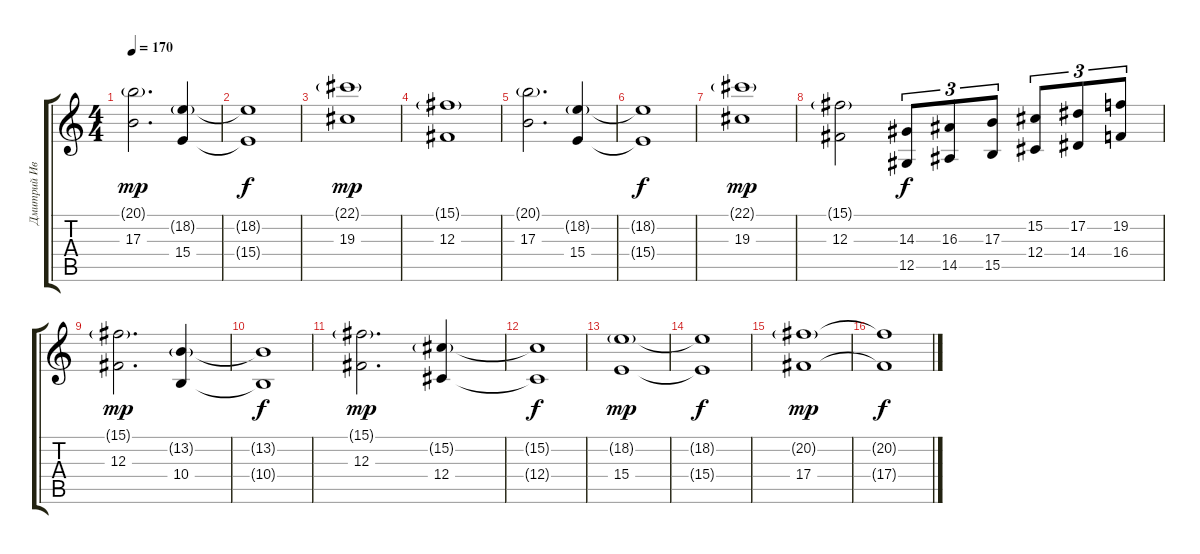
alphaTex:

\track ("Дмитрий Иванов" "Дмитрий Ив") {instrument frenchhorn}
\staff {score tabs}
\tuning (Eb4 Bb3 Gb3 Db3 Ab2 Eb2) {hide}
\ts (4 4)
\tempo 170
\clef g2
\ks c
(20.1{g} 17.3).2{d dy mp} (18.2{g} 15.4).4 |
(18.2{t} 15.4{t}).1{dy f} |
(22.1{g} 19.3).1{dy mp} |
(15.1{g} 12.3).1 |
(20.1{g} 17.3).2{d} (18.2{g} 15.4).4 |
(18.2{t} 15.4{t}).1{dy f} |
(22.1{g} 19.3).1{dy mp} |
(15.1{g} 12.3).2 (14.3 12.5).8{tu (3 2) dy f} (16.3 14.5).8{tu (3 2)} (17.3 15.5).8{tu (3 2)} (15.2 12.4).8{tu (3 2)} (17.2 14.4).8{tu (3 2)} (19.2 16.4).8{tu (3 2)} |
(15.1{g} 12.3).2{d dy mp} (13.2{g} 10.4).4 |
(13.2{t} 10.4{t}).1{dy f} |
(15.1{g} 12.3).2{d dy mp} (15.2{g} 12.4).4 |
(15.2{t} 12.4{t}).1{dy f} |
(18.2{g} 15.4).1{dy mp} |
(18.2{t} 15.4{t}).1{dy f} |
(20.2{g} 17.4).1{dy mp} |
(20.2{t} 17.4{t}).1{dy f}
